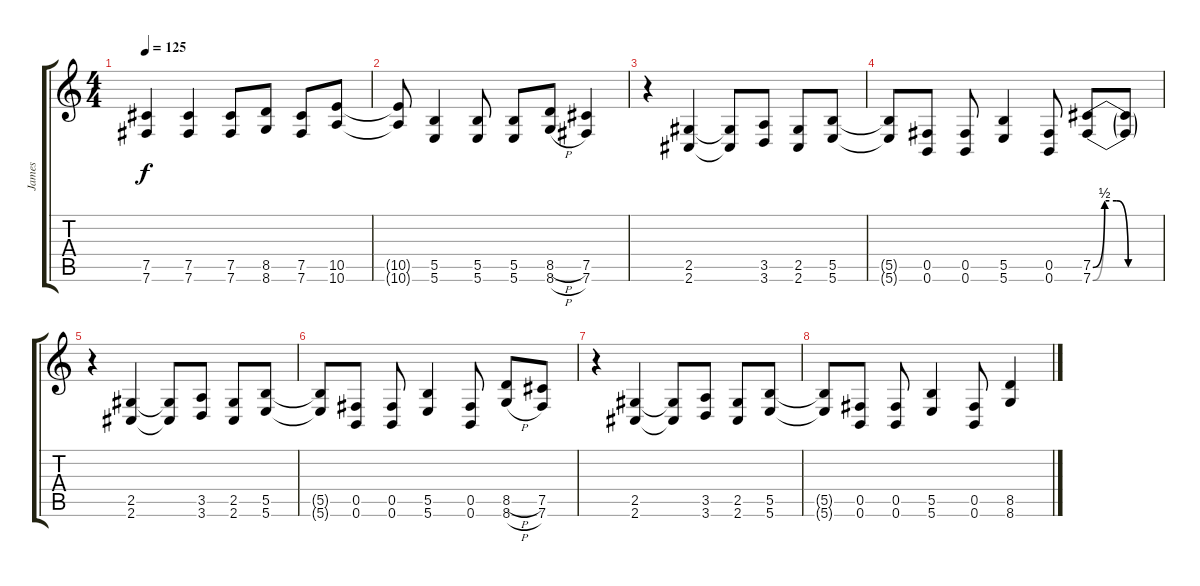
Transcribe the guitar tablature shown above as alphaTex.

\track ("James " "James ") {instrument distortionguitar}
\staff {score tabs}
\tuning (Db4 Ab3 E3 B2 Gb2 B1) {hide}
\ts (4 4)
\tempo 125
\clef g2
\ks c
(7.5 7.6).4{dy f} (7.5 7.6).4 (7.5 7.6).8 (8.5 8.6).8 (7.5 7.6).8 (10.5 10.6).8 |
(10.5{t} 10.6{t}).8 (5.5 5.6).4 (5.5 5.6).8 (5.5 5.6).8 (8.5{h} 8.6{h}).8 (7.5 7.6).4 |
r.4 (2.5 2.6).4 (2.5{t} 2.6{t}).8 (3.5 3.6).8 (2.5 2.6).8 (5.5 5.6).8 |
(5.5{t} 5.6{t}).8 (0.5 0.6).8 (0.5 0.6).8 (5.5 5.6).4 (0.5 0.6).8 (7.5{be (custom 0 0 10 2 20 2 30 0 60 0)} 7.6{be (custom 0 0 10 2 20 2 30 0 60 0)}).8 (7.5{t} 7.6{t}).8 |
r.4 (2.5 2.6).4 (2.5{t} 2.6{t}).8 (3.5 3.6).8 (2.5 2.6).8 (5.5 5.6).8 |
(5.5{t} 5.6{t}).8 (0.5 0.6).8 (0.5 0.6).8 (5.5 5.6).4 (0.5 0.6).8 (8.5{h} 8.6{h}).8 (7.5 7.6).8 |
r.4 (2.5 2.6).4 (2.5{t} 2.6{t}).8 (3.5 3.6).8 (2.5 2.6).8 (5.5 5.6).8 |
(5.5{t} 5.6{t}).8 (0.5 0.6).8 (0.5 0.6).8 (5.5 5.6).4 (0.5 0.6).8 (8.5 8.6).4
